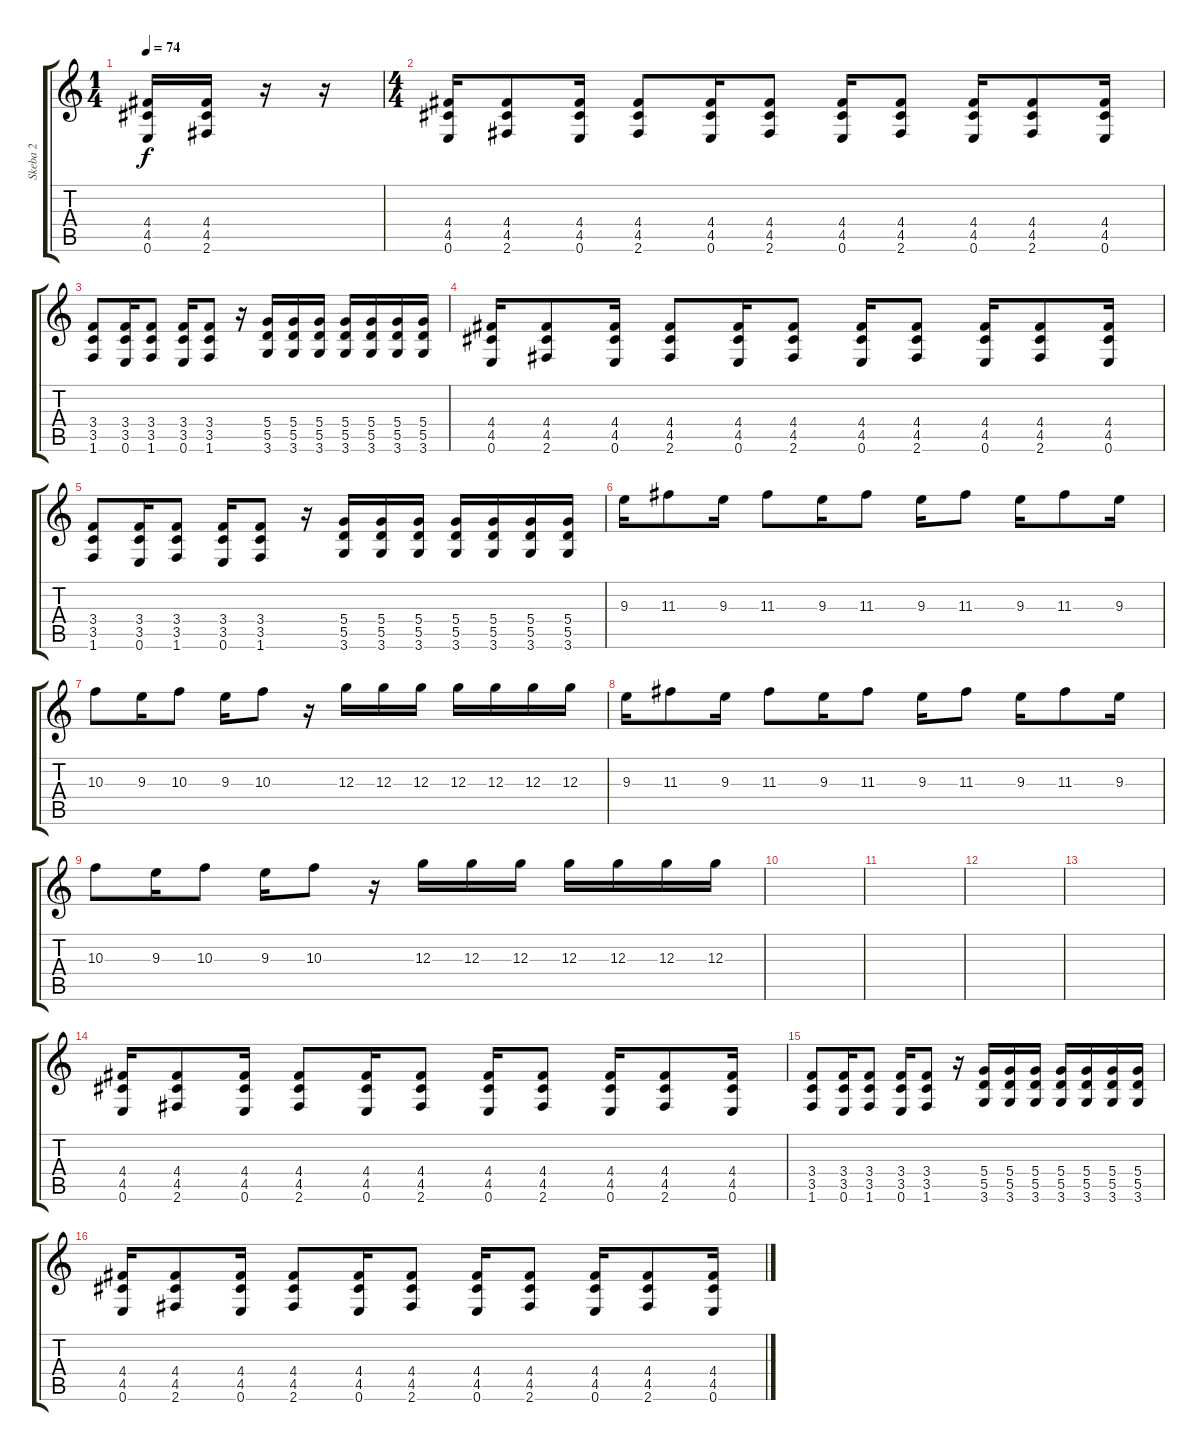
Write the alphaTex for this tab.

\track ("Skeba 2" "Skeba 2") {instrument distortionguitar}
\staff {score tabs}
\tuning (E4 B3 G3 D3 A2 E2) {hide}
\ts (1 4)
\tempo 74
\clef g2
\ks c
(4.4 4.5 0.6).16{dy f instrument distortionguitar} (4.4 4.5 2.6).16 r.16 r.16 |
\ts (4 4)
(4.4 4.5 0.6).16 (4.4 4.5 2.6).8 (4.4 4.5 0.6).16 (4.4 4.5 2.6).8 (4.4 4.5 0.6).16 (4.4 4.5 2.6).8 (4.4 4.5 0.6).16 (4.4 4.5 2.6).8 (4.4 4.5 0.6).16 (4.4 4.5 2.6).8 (4.4 4.5 0.6).16 |
(3.4 3.5 1.6).8 (3.4 3.5 0.6).16 (3.4 3.5 1.6).8 (3.4 3.5 0.6).16 (3.4 3.5 1.6).8 r.16 (5.4 5.5 3.6).16 (5.4 5.5 3.6).16 (5.4 5.5 3.6).16 (5.4 5.5 3.6).16 (5.4 5.5 3.6).16 (5.4 5.5 3.6).16 (5.4 5.5 3.6).16 |
(4.4 4.5 0.6).16 (4.4 4.5 2.6).8 (4.4 4.5 0.6).16 (4.4 4.5 2.6).8 (4.4 4.5 0.6).16 (4.4 4.5 2.6).8 (4.4 4.5 0.6).16 (4.4 4.5 2.6).8 (4.4 4.5 0.6).16 (4.4 4.5 2.6).8 (4.4 4.5 0.6).16 |
(3.4 3.5 1.6).8 (3.4 3.5 0.6).16 (3.4 3.5 1.6).8 (3.4 3.5 0.6).16 (3.4 3.5 1.6).8 r.16 (5.4 5.5 3.6).16 (5.4 5.5 3.6).16 (5.4 5.5 3.6).16 (5.4 5.5 3.6).16 (5.4 5.5 3.6).16 (5.4 5.5 3.6).16 (5.4 5.5 3.6).16 |
9.3.16 11.3.8 9.3.16 11.3.8 9.3.16 11.3.8 9.3.16 11.3.8 9.3.16 11.3.8 9.3.16 |
10.3.8 9.3.16 10.3.8 9.3.16 10.3.8 r.16 12.3.16 12.3.16 12.3.16 12.3.16 12.3.16 12.3.16 12.3.16 |
9.3.16 11.3.8 9.3.16 11.3.8 9.3.16 11.3.8 9.3.16 11.3.8 9.3.16 11.3.8 9.3.16 |
10.3.8 9.3.16 10.3.8 9.3.16 10.3.8 r.16 12.3.16 12.3.16 12.3.16 12.3.16 12.3.16 12.3.16 12.3.16 |
|
|
|
|
(4.4 4.5 0.6).16 (4.4 4.5 2.6).8 (4.4 4.5 0.6).16 (4.4 4.5 2.6).8 (4.4 4.5 0.6).16 (4.4 4.5 2.6).8 (4.4 4.5 0.6).16 (4.4 4.5 2.6).8 (4.4 4.5 0.6).16 (4.4 4.5 2.6).8 (4.4 4.5 0.6).16 |
(3.4 3.5 1.6).8 (3.4 3.5 0.6).16 (3.4 3.5 1.6).8 (3.4 3.5 0.6).16 (3.4 3.5 1.6).8 r.16 (5.4 5.5 3.6).16 (5.4 5.5 3.6).16 (5.4 5.5 3.6).16 (5.4 5.5 3.6).16 (5.4 5.5 3.6).16 (5.4 5.5 3.6).16 (5.4 5.5 3.6).16 |
(4.4 4.5 0.6).16 (4.4 4.5 2.6).8 (4.4 4.5 0.6).16 (4.4 4.5 2.6).8 (4.4 4.5 0.6).16 (4.4 4.5 2.6).8 (4.4 4.5 0.6).16 (4.4 4.5 2.6).8 (4.4 4.5 0.6).16 (4.4 4.5 2.6).8 (4.4 4.5 0.6).16
